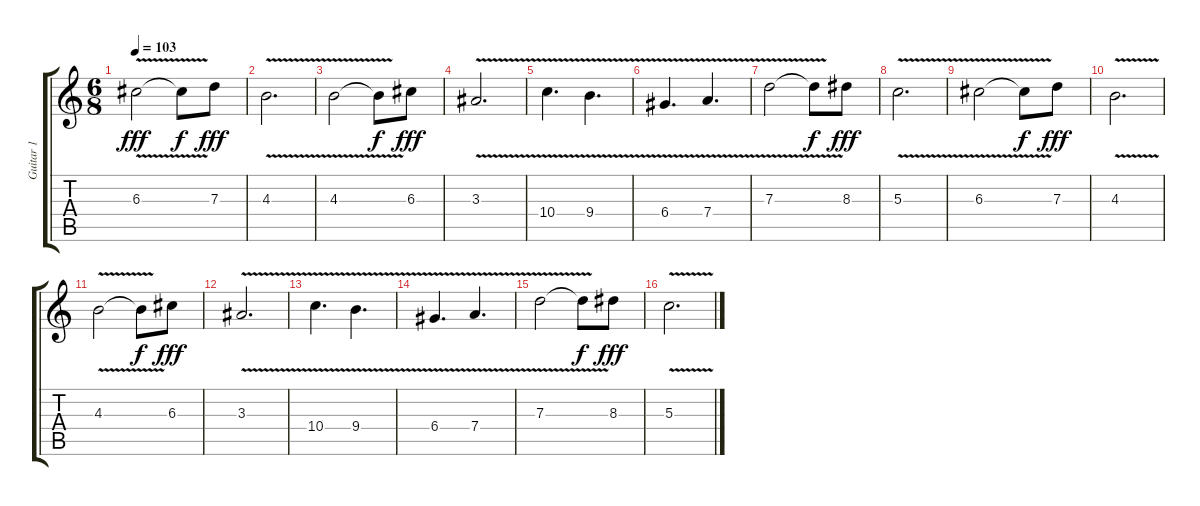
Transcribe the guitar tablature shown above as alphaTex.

\track ("Guitar 1" "Guitar 1") {instrument distortionguitar}
\staff {score tabs}
\tuning (E4 B3 G3 D3 A2 E2) {hide}
\ts (6 8)
\tempo 103
\clef g2
\ks c
6.3{v}.2{dy fff} 6.3{t}.8{dy f} 7.3.8{dy fff} |
4.3{v}.2{d} |
4.3{v}.2 4.3{t}.8{dy f} 6.3.8{dy fff} |
3.3{v}.2{d} |
10.4{v}.4{d volume 16 balance 8} 9.4{v}.4{d} |
6.4{v}.4{d} 7.4{v}.4{d} |
7.3{v}.2 7.3{t}.8{dy f} 8.3.8{dy fff} |
5.3{v}.2{d} |
6.3{v}.2 6.3{t}.8{dy f} 7.3.8{dy fff} |
4.3{v}.2{d} |
4.3{v}.2 4.3{t}.8{dy f} 6.3.8{dy fff} |
3.3{v}.2{d} |
10.4{v}.4{d volume 16 balance 8} 9.4{v}.4{d} |
6.4{v}.4{d} 7.4{v}.4{d} |
7.3{v}.2 7.3{t}.8{dy f} 8.3.8{dy fff} |
5.3{v}.2{d}
